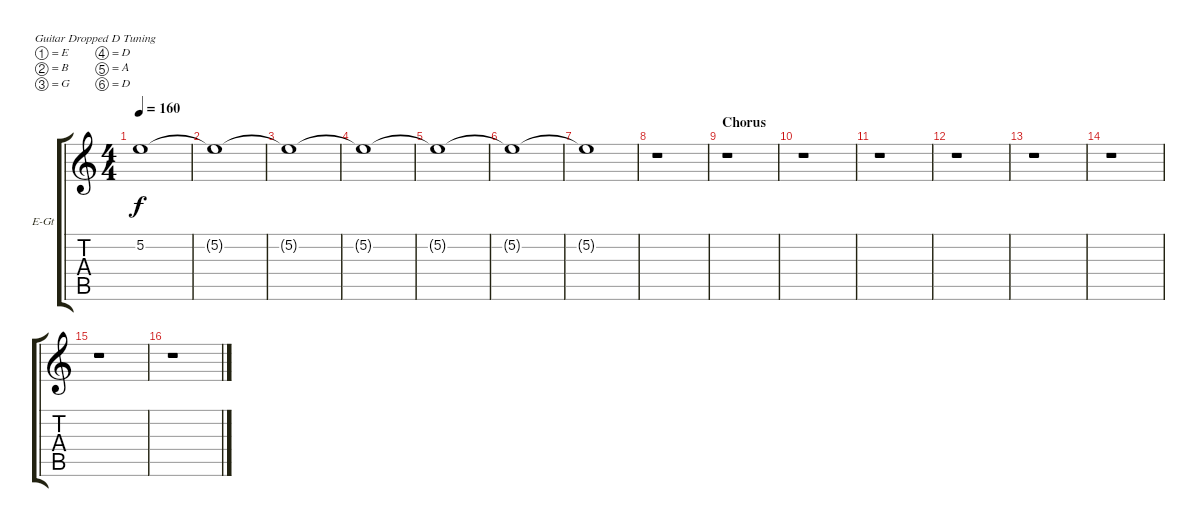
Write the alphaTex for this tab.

\bracketExtendMode groupsimilarinstruments
\firstSystemTrackNameOrientation horizontal
\otherSystemsTrackNameOrientation horizontal
\track ("(Fill Guitar)" "E-Gt") {instrument distortionguitar}
\staff {score tabs}
\tuning (E4 B3 G3 D3 A2 D2)
\ts (4 4)
\tempo 160
\clef g2
\ks c
5.2.1{dy f} |
5.2{t}.1 |
5.2{t}.1 |
5.2{t}.1 |
5.2{t}.1 |
5.2{t}.1 |
5.2{t}.1 |
r.1 |
\section ("" "Chorus")
r.1 |
r.1 |
r.1 |
r.1 |
r.1 |
r.1 |
r.1 |
r.1
